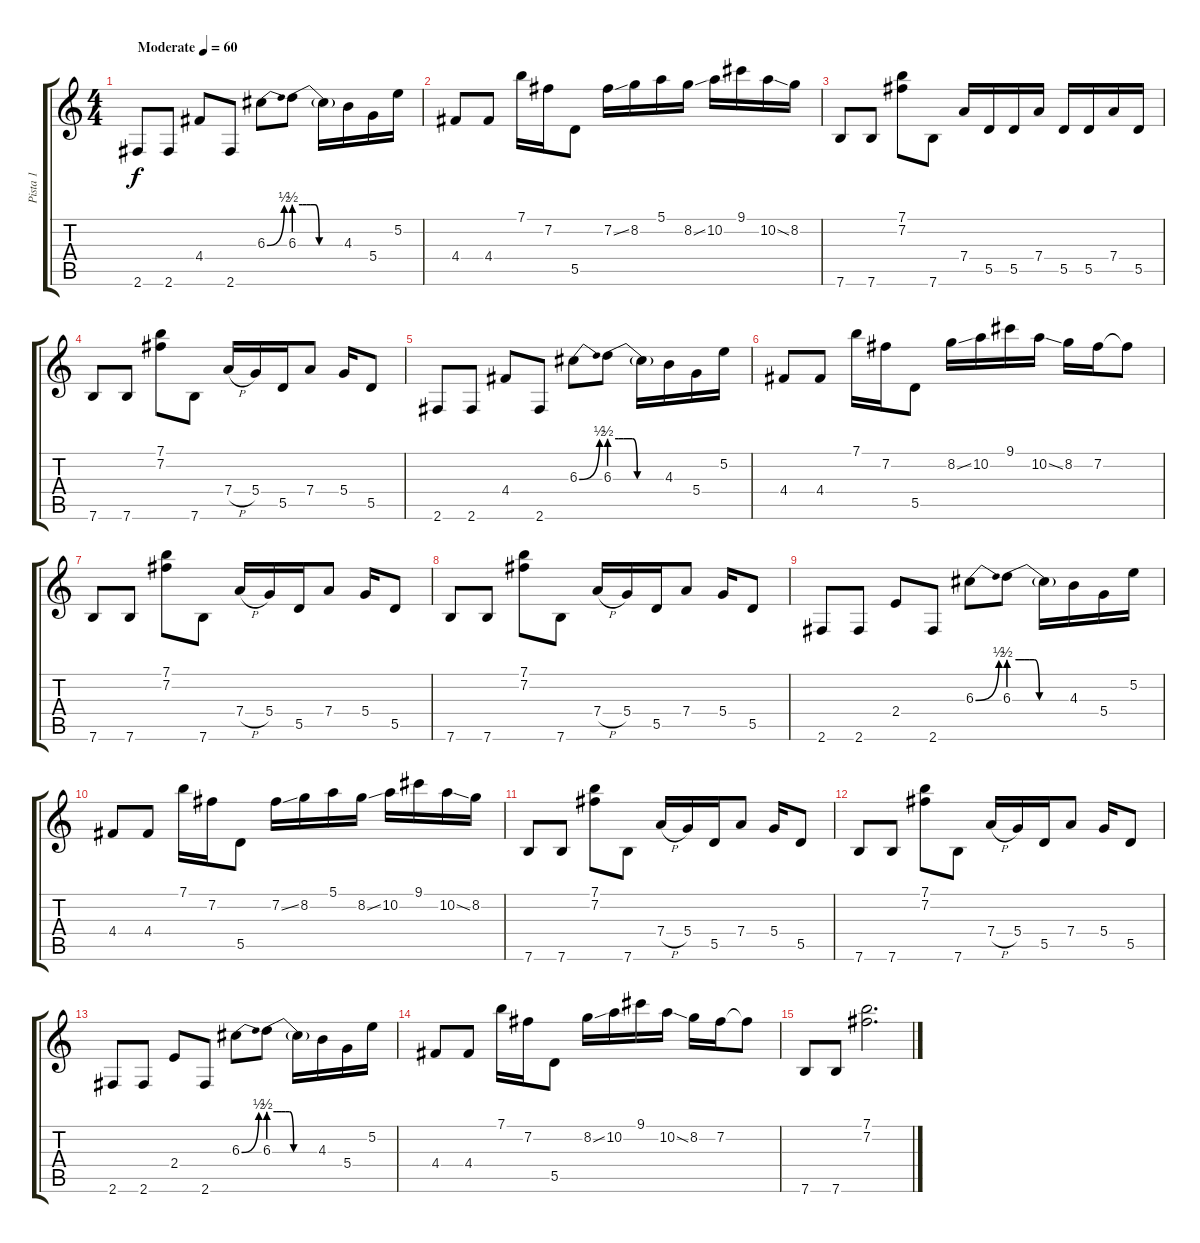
\track ("Pista 1" "Pista 1") {instrument acousticguitarsteel}
\staff {score tabs}
\tuning (E4 B3 G3 D3 A2 E2) {hide}
\ts (4 4)
\tempo (60 "Moderate")
\clef g2
\ks c
2.6.8{dy f instrument acousticguitarsteel} 2.6.8 4.4.8 2.6.8 6.3{be (bend 0 0 60 2)}.8 6.3{be (custom 0 2 10 2 15 2 20 2 25 2 30 0 60 0)}.8 6.3{t}.16 4.3.16 5.4.16 5.2.16 |
4.4.8 4.4.8 7.1.16 7.2.16 5.5.8 7.2{ss}.16 8.2.16 5.1.16 8.2{ss}.16 10.2.16 9.1.16 10.2{ss}.16 8.2.16 |
7.6.8 7.6.8 (7.1 7.2).8 7.6.8 7.4.16 5.5.16 5.5.16 7.4.16 5.5.16 5.5.16 7.4.16 5.5.16 |
7.6.8 7.6.8 (7.1 7.2).8 7.6.8 7.4{h}.16 5.4.16 5.5.16 7.4.8 5.4.16 5.5.8 |
2.6.8 2.6.8 4.4.8 2.6.8 6.3{be (bend 0 0 60 2)}.8 6.3{be (custom 0 2 10 2 15 2 20 2 25 2 30 0 60 0)}.8 6.3{t}.16 4.3.16 5.4.16 5.2.16 |
4.4.8 4.4.8 7.1.16 7.2.16 5.5.8 8.2{ss}.16 10.2.16 9.1.16 10.2{ss}.16 8.2.16 7.2.16 7.2{t}.8 |
7.6.8 7.6.8 (7.1 7.2).8 7.6.8 7.4{h}.16 5.4.16 5.5.16 7.4.8 5.4.16 5.5.8 |
7.6.8 7.6.8 (7.1 7.2).8 7.6.8 7.4{h}.16 5.4.16 5.5.16 7.4.8 5.4.16 5.5.8 |
2.6.8 2.6.8 2.4.8 2.6.8 6.3{be (bend 0 0 60 2)}.8 6.3{be (custom 0 2 10 2 15 2 20 2 25 2 30 0 60 0)}.8 6.3{t}.16 4.3.16 5.4.16 5.2.16 |
4.4.8 4.4.8 7.1.16 7.2.16 5.5.8 7.2{ss}.16 8.2.16 5.1.16 8.2{ss}.16 10.2.16 9.1.16 10.2{ss}.16 8.2.16 |
7.6.8 7.6.8 (7.1 7.2).8 7.6.8 7.4{h}.16 5.4.16 5.5.16 7.4.8 5.4.16 5.5.8 |
7.6.8 7.6.8 (7.1 7.2).8 7.6.8 7.4{h}.16 5.4.16 5.5.16 7.4.8 5.4.16 5.5.8 |
2.6.8 2.6.8 2.4.8 2.6.8 6.3{be (bend 0 0 60 2)}.8 6.3{be (custom 0 2 10 2 15 2 20 2 25 2 30 0 60 0)}.8 6.3{t}.16 4.3.16 5.4.16 5.2.16 |
4.4.8 4.4.8 7.1.16 7.2.16 5.5.8 8.2{ss}.16 10.2.16 9.1.16 10.2{ss}.16 8.2.16 7.2.16 7.2{t}.8 |
7.6.8 7.6.8 (7.1 7.2).2{d}
